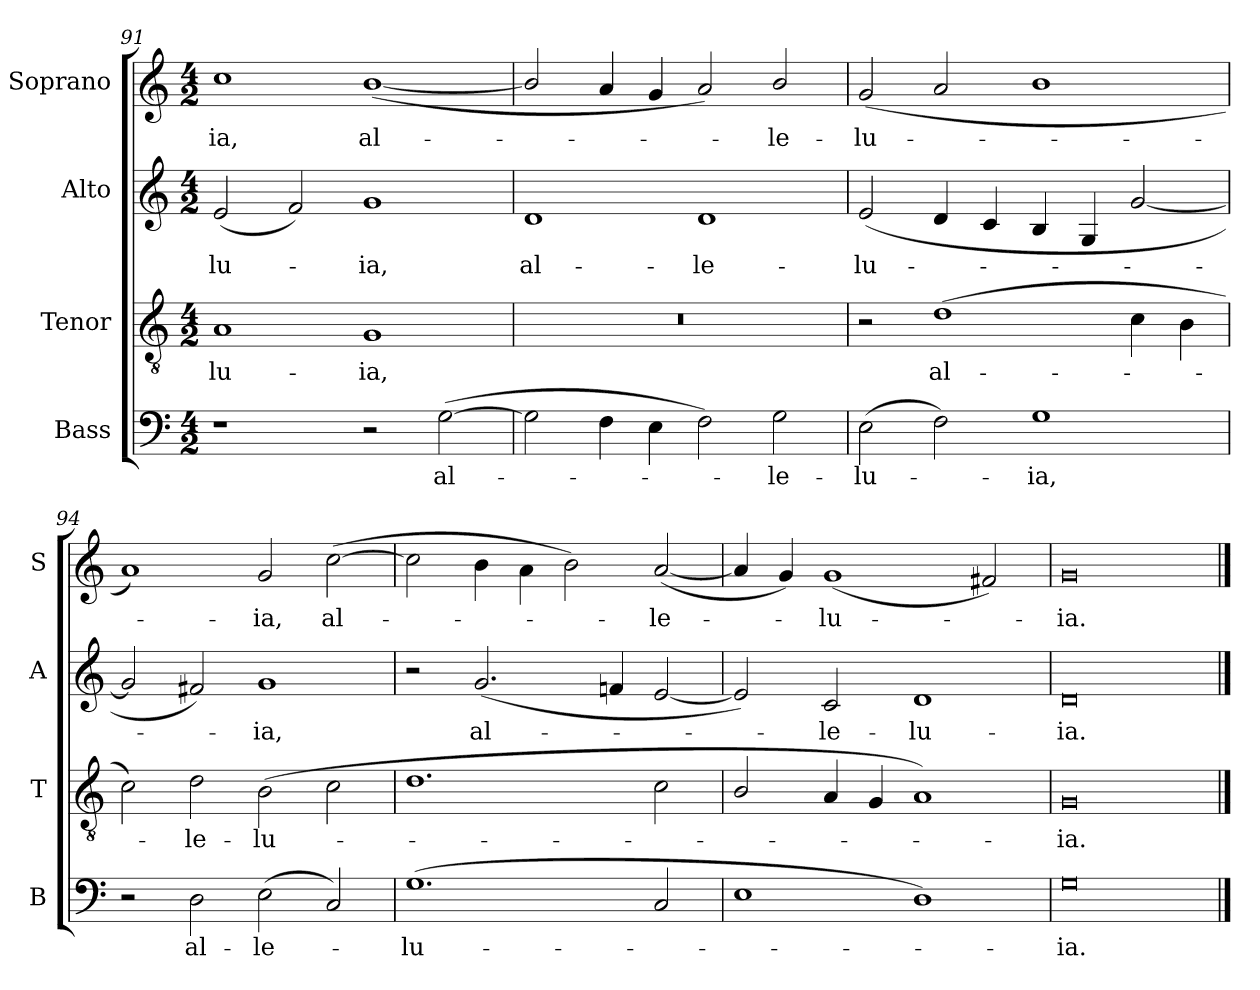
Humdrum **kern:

**kern	**text	**kern	**text	**kern	**text	**kern	**text
*part4	*part4	*part3	*part3	*part2	*part2	*part1	*part1
*staff4	*staff4	*staff3	*staff3	*staff2	*staff2	*staff1	*staff1
*I"Bass	*	*I"Tenor	*	*I"Alto	*	*I"Soprano	*
*I'B	*	*I'T	*	*I'A	*	*I'S	*
*clefF4	*	*clefGv2	*	*clefG2	*	*clefG2	*
*k[]	*	*k[]	*	*k[]	*	*k[]	*
*C:	*	*C:	*	*C:	*	*C:	*
*M4/2	*	*M4/2	*	*M4/2	*	*M4/2	*
=91	=91	=91	=91	=91	=91	=91	=91
!	!	!	!LO:LY:b	!	!LO:LY:b	!	!LO:LY:b
1r	.	1A	lu-	(<2e	-lu-	1cc	ia,
.	.	.	.	2f)	.	.	.
!	!	!	!LO:LY:b	!	!LO:LY:b	!	!LO:LY:b
2r	.	1G	-ia,	1g	ia,	(<[1b/	al-
!	!LO:LY:b	!	!	!	!	!	!
(>[2G	al-	.	.	.	.	.	.
=92	=92	=92	=92	=92	=92	=92	=92
!	!	!	!	!	!LO:LY:b	!	!
2G]	.	0r	.	1d	al-	2b/]	.
4F	.	.	.	.	.	4a	.
4E	.	.	.	.	.	4g	.
!	!	!	!	!	!LO:LY:b	!	!
2F)	.	.	.	1d	-le-	2a)	.
!	!LO:LY:b	!	!	!	!	!	!LO:LY:b
2G	le-	.	.	.	.	2b/	le-
=93	=93	=93	=93	=93	=93	=93	=93
!	!LO:LY:b	!	!	!	!LO:LY:b	!	!LO:LY:b
(>2E	-lu-	2r	.	(<2e	-lu-	(<2g	-lu-
!	!	!	!LO:LY:b	!	!	!	!
2F)	.	(>1d	al-	4d	.	2a	.
.	.	.	.	4c	.	.	.
!	!LO:LY:b	!	!	!	!	!	!
1G	ia,	.	.	4B	.	1b/	.
.	.	.	.	4G	.	.	.
.	.	4c	.	[2g	.	.	.
.	.	4B	.	.	.	.	.
=94	=94	=94	=94	=94	=94	=94	=94
2r	.	2c)	.	2g]	.	1a)	.
!	!LO:LY:b	!	!LO:LY:b	!	!	!	!
2D	al-	2d	le-	2f#X)	.	.	.
!	!LO:LY:b	!	!LO:LY:b	!	!LO:LY:b	!	!LO:LY:b
(<2E	-le-	(<2B	-lu-	1g	ia,	2g	ia,
!	!	!	!	!	!	!	!LO:LY:b
2C)	.	2c	.	.	.	(>[2cc	al-
=95	=95	=95	=95	=95	=95	=95	=95
!	!LO:LY:b	!	!	!	!	!	!
(>1.G	lu-	1.d	.	2r	.	2cc]	.
!	!	!	!	!	!LO:LY:b	!	!
.	.	.	.	(<2.g	al-	4b	.
.	.	.	.	.	.	4a\	.
.	.	.	.	.	.	2b)	.
.	.	.	.	4fn	.	.	.
!	!	!	!	!	!	!	!LO:LY:b
2C	.	2c	.	[2e	.	(<[2a	le-
=96	=96	=96	=96	=96	=96	=96	=96
1E	.	2B/	.	2e])	.	4a]	.
.	.	.	.	.	.	4g)	.
!	!	!	!	!	!LO:LY:b	!	!LO:LY:b
.	.	4A	.	2c	le-	(<1g	lu-
.	.	4G	.	.	.	.	.
!	!	!	!	!	!LO:LY:b	!	!
1D)	.	1A)	.	1d	-lu-	.	.
.	.	.	.	.	.	2f#X)	.
=97	=97	=97	=97	=97	=97	=97	=97
!	!LO:LY:b	!	!LO:LY:b	!	!LO:LY:b	!	!LO:LY:b
0G	ia.	0G	ia.	0d	-ia.	0g	ia.
==	==	==	==	==	==	==	==
*-	*-	*-	*-	*-	*-	*-	*-
